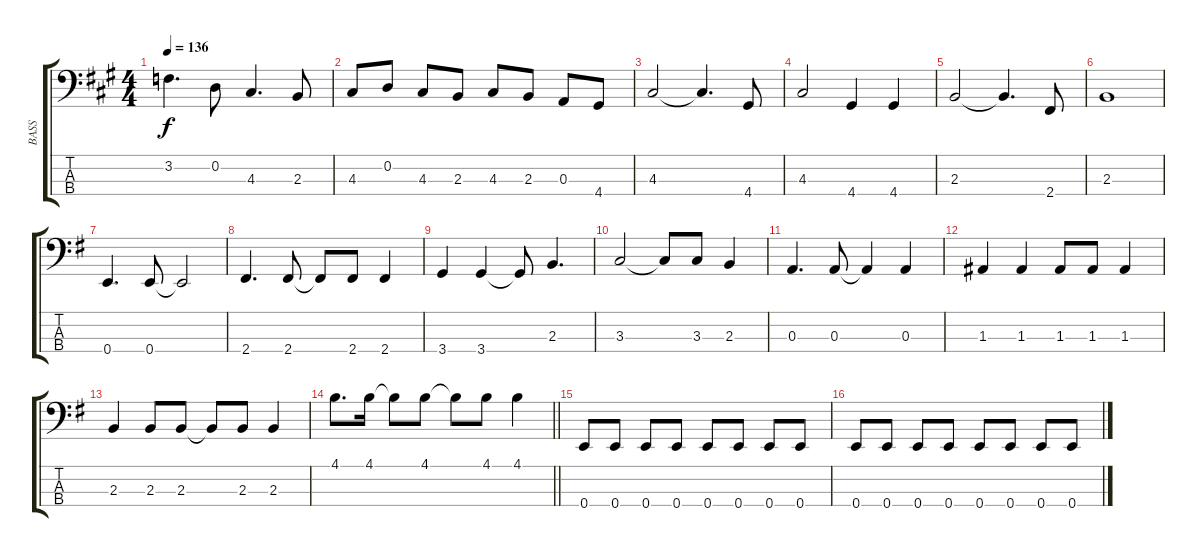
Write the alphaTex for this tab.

\track ("BASS" "BASS") {instrument electricbassfinger}
\staff {score tabs}
\tuning (G2 D2 A1 E1) {hide}
\ts (4 4)
\tempo 136
\clef f4
\ks f#minor
3.2.4{d dy f} 0.2.8 4.3.4{d} 2.3.8 |
4.3.8 0.2.8 4.3.8 2.3.8 4.3.8 2.3.8 0.3.8 4.4.8 |
4.3.2 4.3{t}.4{d} 4.4.8 |
4.3.2 4.4.4 4.4.4 |
2.3.2 2.3{t}.4{d} 2.4.8 |
2.3.1 |
\ks eminor
0.4.4{d} 0.4.8 0.4{t}.2 |
2.4.4{d} 2.4.8 2.4{t}.8 2.4.8 2.4.4 |
3.4.4 3.4.4 3.4{t}.8 2.3.4{d} |
3.3.2 3.3{t}.8 3.3.8 2.3.4 |
0.3.4{d} 0.3.8 0.3{t}.4 0.3.4 |
1.3.4 1.3.4 1.3.8 1.3.8 1.3.4 |
2.3.4 2.3.8 2.3.8 2.3{t}.8 2.3.8 2.3.4 |
\barLineRight lightlight
4.1.8{d} 4.1.16 4.1{t}.8 4.1.8 4.1{t}.8 4.1.8 4.1.4 |
0.4.8 0.4.8 0.4.8 0.4.8 0.4.8 0.4.8 0.4.8 0.4.8 |
0.4.8 0.4.8 0.4.8 0.4.8 0.4.8 0.4.8 0.4.8 0.4.8
